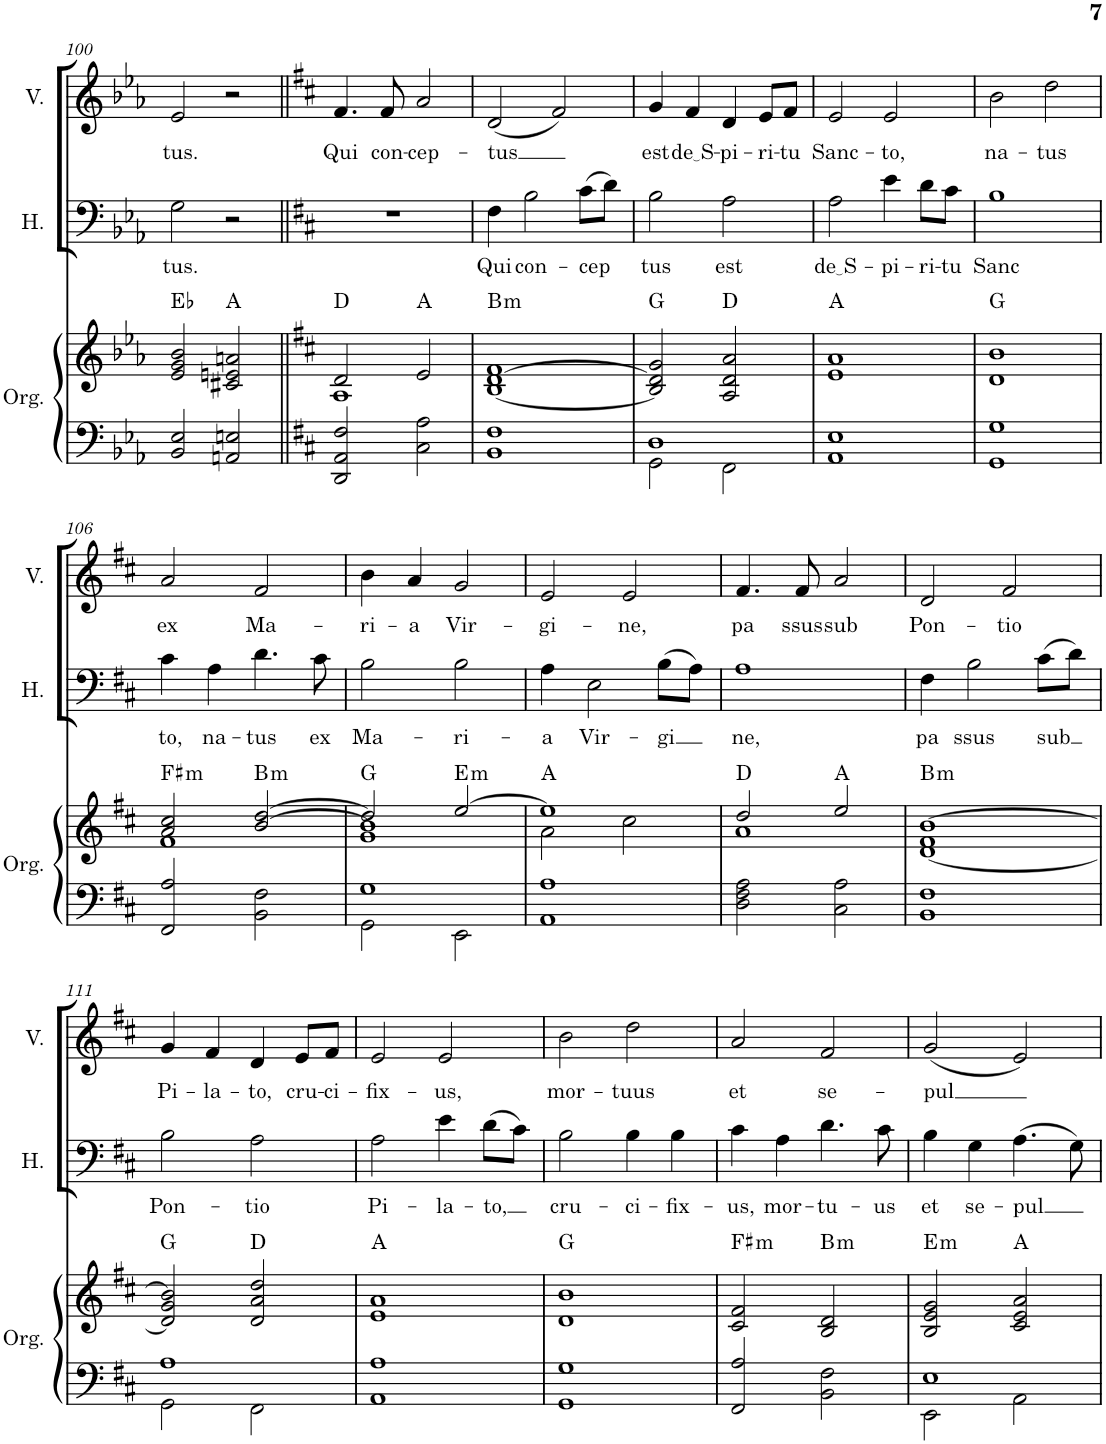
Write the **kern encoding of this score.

**kern	**kern	**harte	**kern	**text	**kern	**text
*part3	*part3	*part3	*part2	*part2	*part1	*part1
*staff4	*staff3	*	*staff2	*staff2	*staff1	*staff1
*I"Órgano	*	*	*I"Hombres	*	*I"Mujeres	*
*	*	*	*I'H.	*	*	*
!!LO:PB:g=z
*clefF4	*clefG2	*	*clefF4	*	*clefG2	*
*k[b-e-a-]	*k[b-e-a-]	*	*k[b-e-a-]	*	*k[b-e-a-]	*
*M4/4	*M4/4	*	*M4/4	*	*M4/4	*
=100	=100	=100	=100	=100	=100	=100
!	!	!	!	!LO:LY:b	!	!LO:LY:b
2BB-/ 2E-/	2e-/ 2g/ 2b-/	Eb:maj	2G\	tus.	2e-/	tus.
2AAn/ 2En/	2c#X/ 2en/ 2an/	A:maj	2r	.	2r	.
=101||	=101||	=101||	=101||	=101||	=101||	=101||
*k[f#c#]	*k[f#c#]	*	*k[f#c#]	*	*k[f#c#]	*
*	*^	*	*	*	*	*
!	!	!	!	!	!	!	!LO:LY:b
2DD/ 2AA/ 2F#/	2d/	1A	D:maj	1r	.	4.f#/	Qui
!	!	!	!	!	!	!	!LO:LY:b
.	.	.	.	.	.	8f#/	con-
!	!	!	!	!	!	!	!LO:LY:b
2C#\ 2A\	2e/	.	A:maj	.	.	2a/	-cep-
*	*v	*v	*	*	*	*	*
=102	=102	=102	=102	=102	=102	=102
!	!	!LO:H:kt=m	!	!LO:LY:b	!	!LO:LY:b
1BB 1F#	[1B [1d 1f#	B:min	4F#\	Qui	(2d/	-tus
!	!	!	!	!LO:LY:b	!	!
.	.	.	2B\	con-	.	.
.	.	.	.	.	2f#/)	.
!	!	!	!	!LO:LY:b	!	!
.	.	.	(8c#\L	-cep	.	.
.	.	.	8d\J)	.	.	.
=103	=103	=103	=103	=103	=103	=103
*^	*	*	*	*	*	*
!	!	!	!	!	!LO:LY:b	!	!LO:LY:b
1D	2GG\	2B/] 2d/] 2g/	G:maj	2B\	tus	4g/	est
!	!	!	!	!	!	!	!LO:LY:b
.	.	.	.	.	.	4f#/	de S
!	!	!	!	!	!LO:LY:b	!	!LO:LY:b
.	2FF#\	2A/ 2d/ 2a/	D:maj	2A\	est	4d/	-pi-
!	!	!	!	!	!	!	!LO:LY:b
.	.	.	.	.	.	8e/L	-ri-
!	!	!	!	!	!	!	!LO:LY:b
.	.	.	.	.	.	8f#/J	-tu
*v	*v	*	*	*	*	*	*
=104	=104	=104	=104	=104	=104	=104
!	!	!	!	!LO:LY:b	!	!LO:LY:b
1AA 1E	1e 1a	A:maj	2A\	de S	2e/	Sanc-
!	!	!	!	!LO:LY:b	!	!LO:LY:b
.	.	.	4e\	-pi-	2e/	-to,
!	!	!	!	!LO:LY:b	!	!
.	.	.	8d\L	-ri-	.	.
!	!	!	!	!LO:LY:b	!	!
.	.	.	8c#\J	-tu	.	.
=105	=105	=105	=105	=105	=105	=105
!	!	!	!	!LO:LY:b	!	!LO:LY:b
1GG 1G	1d 1b	G:maj	1B	Sanc	2b\	na-
!	!	!	!	!	!	!LO:LY:b
.	.	.	.	.	2dd\	-tus
!!LO:LB:g=z
=106	=106	=106	=106	=106	=106	=106
*	*^	*	*	*	*	*
!	!	!	!LO:H:kt=m	!	!LO:LY:b	!	!LO:LY:b
2FF#/ 2A/	2a/ 2cc#/	1f#	F#:min	4c#\	-to,	2a/	ex
!	!	!	!	!	!LO:LY:b	!	!
.	.	.	.	4A\	na-	.	.
!	!	!	!LO:H:kt=m	!	!LO:LY:b	!	!LO:LY:b
2BB\ 2F#\	[2b/ [2dd/	.	B:min	4.d\	-tus	2f#/	Ma-
!	!	!	!	!	!LO:LY:b	!	!
.	.	.	.	8c#\	ex	.	.
=107	=107	=107	=107	=107	=107	=107	=107
*^	*	*	*	*	*	*	*
!	!	!	!	!	!	!LO:LY:b	!	!LO:LY:b
1G	2GG\	2dd/]	1g 1b]	G:maj	2B\	Ma-	4b\	-ri-
!	!	!	!	!	!	!	!	!LO:LY:b
.	.	.	.	.	.	.	4a/	-a
!	!	!	!	!LO:H:kt=m	!	!LO:LY:b	!	!LO:LY:b
.	2EE\	[2ee/	.	E:min	2B\	-ri-	2g/	Vir-
=108	=108	=108	=108	=108	=108	=108	=108	=108
!	!	!	!	!	!	!LO:LY:b	!	!LO:LY:b
*v	*v	*	*	*	*	*	*	*
1AA 1A	1ee]	2a\	A:maj	4A\	-a	2e/	-gi-
!	!	!	!	!	!LO:LY:b	!	!
.	.	.	.	2E\	Vir-	.	.
!	!	!	!	!	!	!	!LO:LY:b
.	.	2cc#\	.	.	.	2e/	-ne,
!	!	!	!	!	!LO:LY:b	!	!
.	.	.	.	(8B\L	-gi	.	.
.	.	.	.	8A\J)	.	.	.
=109	=109	=109	=109	=109	=109	=109	=109
!	!	!	!	!	!LO:LY:b	!	!LO:LY:b
2D\ 2F#\ 2A\	2dd/	1a	D:maj	1A	ne,	4.f#/	pa
!	!	!	!	!	!	!	!LO:LY:b
.	.	.	.	.	.	8f#/	ssus
!	!	!	!	!	!	!	!LO:LY:b
2C#\ 2A\	2ee/	.	A:maj	.	.	2a/	sub
*	*v	*v	*	*	*	*	*
=110	=110	=110	=110	=110	=110	=110
!	!	!LO:H:kt=m	!	!LO:LY:b	!	!LO:LY:b
1BB 1F#	[1d 1f# [1b	B:min	4F#\	pa	2d/	Pon-
!	!	!	!	!LO:LY:b	!	!
.	.	.	2B\	ssus	.	.
!	!	!	!	!	!	!LO:LY:b
.	.	.	.	.	2f#/	-tio
!	!	!	!	!LO:LY:b	!	!
.	.	.	(8c#\L	sub	.	.
.	.	.	8d\J)	.	.	.
!!LO:LB:g=z
=111	=111	=111	=111	=111	=111	=111
*^	*	*	*	*	*	*
!	!	!	!	!	!LO:LY:b	!	!LO:LY:b
1A	2GG\	2d/] 2g/ 2b/]	G:maj	2B\	Pon-	4g/	Pi-
!	!	!	!	!	!	!	!LO:LY:b
.	.	.	.	.	.	4f#/	-la-
!	!	!	!	!	!LO:LY:b	!	!LO:LY:b
.	2FF#\	2d/ 2a/ 2dd/	D:maj	2A\	-tio	4d/	-to,
!	!	!	!	!	!	!	!LO:LY:b
.	.	.	.	.	.	8e/L	cru-
!	!	!	!	!	!	!	!LO:LY:b
.	.	.	.	.	.	8f#/J	-ci-
*v	*v	*	*	*	*	*	*
=112	=112	=112	=112	=112	=112	=112
!	!	!	!	!LO:LY:b	!	!LO:LY:b
1AA 1A	1e 1a	A:maj	2A\	Pi-	2e/	-fix-
!	!	!	!	!LO:LY:b	!	!LO:LY:b
.	.	.	4e\	-la-	2e/	-us,
!	!	!	!	!LO:LY:b	!	!
.	.	.	(8d\L	-to,	.	.
.	.	.	8c#\J)	.	.	.
=113	=113	=113	=113	=113	=113	=113
!	!	!	!	!LO:LY:b	!	!LO:LY:b
1GG 1G	1d 1b	G:maj	2B\	cru-	2b\	mor-
!	!	!	!	!LO:LY:b	!	!LO:LY:b
.	.	.	4B\	-ci-	2dd\	-tuus
!	!	!	!	!LO:LY:b	!	!
.	.	.	4B\	-fix-	.	.
=114	=114	=114	=114	=114	=114	=114
!	!	!LO:H:kt=m	!	!LO:LY:b	!	!LO:LY:b
2FF#/ 2A/	2c#/ 2f#/	F#:min	4c#\	-us,	2a/	et
!	!	!	!	!LO:LY:b	!	!
.	.	.	4A\	mor-	.	.
!	!	!LO:H:kt=m	!	!LO:LY:b	!	!LO:LY:b
2BB\ 2F#\	2B/ 2d/	B:min	4.d\	-tu-	2f#/	se-
!	!	!	!	!LO:LY:b	!	!
.	.	.	8c#\	-us	.	.
=115	=115	=115	=115	=115	=115	=115
*^	*	*	*	*	*	*
!	!	!	!LO:H:kt=m	!	!LO:LY:b	!	!LO:LY:b
1E	2EE\	2B/ 2e/ 2g/	E:min	4B\	et	(2g/	-pul
!	!	!	!	!	!LO:LY:b	!	!
.	.	.	.	4G\	se-	.	.
!	!	!	!	!	!LO:LY:b	!	!
.	2AA\	2c#/ 2e/ 2a/	A:maj	(4.A\	-pul	2e/)	.
.	.	.	.	8G\)	.	.	.
*v	*v	*	*	*	*	*	*
=	=	=	=	=	=	=
*-	*-	*-	*-	*-	*-	*-
